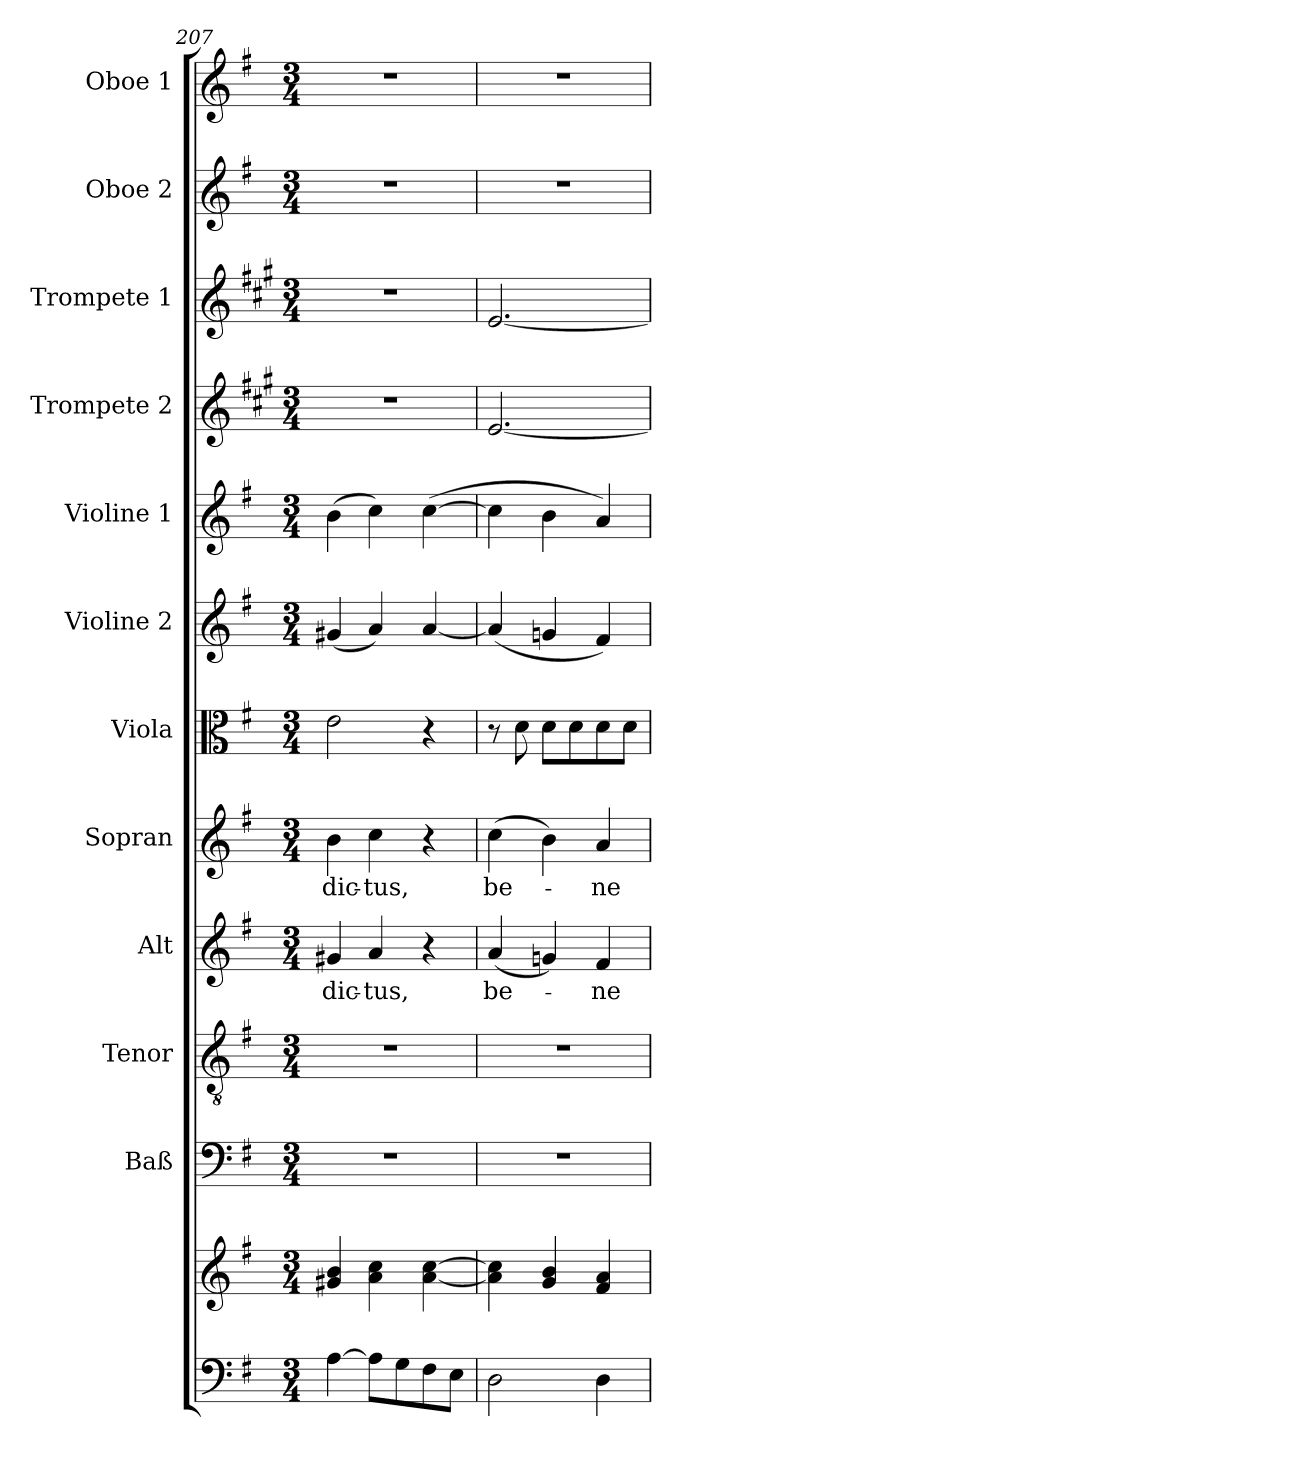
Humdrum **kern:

**kern	**kern	**kern	**kern	**kern	**text	**kern	**text	**kern	**kern	**kern	**kern	**kern	**kern	**kern
*part12	*part12	*part11	*part10	*part9	*part9	*part8	*part8	*part7	*part6	*part5	*part4	*part3	*part2	*part1
*staff13	*staff12	*staff11	*staff10	*staff9	*staff9	*staff8	*staff8	*staff7	*staff6	*staff5	*staff4	*staff3	*staff2	*staff1
*	*	*I"Baß	*I"Tenor	*I"Alt	*	*I"Sopran	*	*I"Viola	*I"Violine 2	*I"Violine 1	*I"Trompete 2	*I"Trompete 1	*I"Oboe 2	*I"Oboe 1
*	*	*I'Baß	*I'Ten	*I'Alt	*	*I'Sop	*	*I'Vla.	*I'Vln. 2	*I'Vln. 1	*I'Trp. 2	*I'Trp. 1	*I'Ob. 2	*I'Ob. 1
*clefF4	*clefG2	*clefF4	*clefGv2	*clefG2	*	*clefG2	*	*clefC3	*clefG2	*clefG2	*clefG2	*clefG2	*clefG2	*clefG2
*	*	*	*	*	*	*	*	*	*	*	*ITrd1c2	*ITrd1c2	*	*
*k[f#]	*k[f#]	*k[f#]	*k[f#]	*k[f#]	*	*k[f#]	*	*k[f#]	*k[f#]	*k[f#]	*k[f#]	*k[f#]	*k[f#]	*k[f#]
*G:	*G:	*G:	*G:	*G:	*	*G:	*	*G:	*G:	*G:	*G:	*G:	*G:	*G:
*M3/4	*M3/4	*M3/4	*M3/4	*M3/4	*	*M3/4	*	*M3/4	*M3/4	*M3/4	*M3/4	*M3/4	*M3/4	*M3/4
=207	=207	=207	=207	=207	=207	=207	=207	=207	=207	=207	=207	=207	=207	=207
!	!	!	!	!	!LO:LY:b	!	!LO:LY:b	!	!	!	!	!	!	!
[4A\	4g#X/ 4b/	2.r	2.r	4g#X/	-dic-	4b\	-dic-	2e\	(<4g#X/	(>4b\	2.r	2.r	2.r	2.r
!	!	!	!	!	!LO:LY:b	!	!LO:LY:b	!	!	!	!	!	!	!
8A\L]	4a\ 4cc\	.	.	4a/	-tus,	4cc\	-tus,	.	4a/)	4cc\)	.	.	.	.
8G\	.	.	.	.	.	.	.	.	.	.	.	.	.	.
8F#\	[4a\ [4cc\	.	.	4r	.	4r	.	4r	[4a/	(>[4cc\	.	.	.	.
8E\J	.	.	.	.	.	.	.	.	.	.	.	.	.	.
=208	=208	=208	=208	=208	=208	=208	=208	=208	=208	=208	=208	=208	=208	=208
!	!	!	!	!	!LO:LY:b	!	!LO:LY:b	!	!	!	!	!	!	!
2D\	4a\] 4cc\]	2.r	2.r	(<4a/	be-	(>4cc\	be-	8r	(<4a/]	4cc\]	[2.d/	[2.d/	2.r	2.r
.	.	.	.	.	.	.	.	8d\	.	.	.	.	.	.
.	4g/ 4b/	.	.	4gn/)	.	4b\)	.	8d\L	4gn/	4b\	.	.	.	.
.	.	.	.	.	.	.	.	8d\	.	.	.	.	.	.
!	!	!	!	!	!LO:LY:b	!	!LO:LY:b	!	!	!	!	!	!	!
4D\	4f#/ 4a/	.	.	4f#/	-ne-	4a/	-ne-	8d\	4f#/)	4a/)	.	.	.	.
.	.	.	.	.	.	.	.	8d\J	.	.	.	.	.	.
=	=	=	=	=	=	=	=	=	=	=	=	=	=	=
*-	*-	*-	*-	*-	*-	*-	*-	*-	*-	*-	*-	*-	*-	*-
